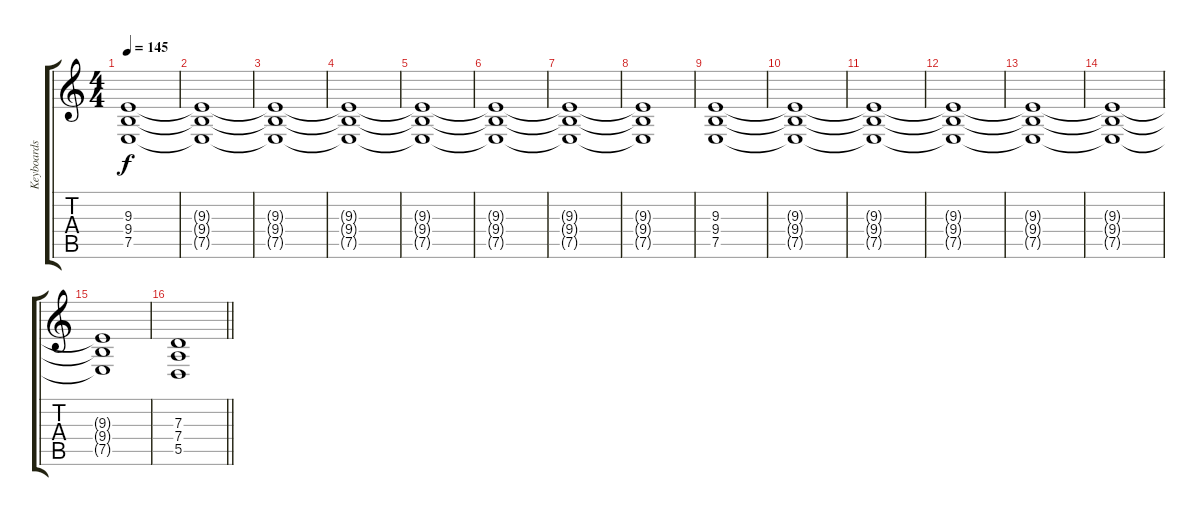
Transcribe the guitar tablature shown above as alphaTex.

\track ("Keyboards" "Keyboards") {instrument pad4choir}
\staff {score tabs}
\tuning (E4 B3 G3 D3 A2 E2) {hide}
\ts (4 4)
\tempo 145
\clef g2
\ks c
(9.3 9.4 7.5).1{dy f volume 5} |
(9.3{t} 9.4{t} 7.5{t}).1 |
(9.3{t} 9.4{t} 7.5{t}).1 |
(9.3{t} 9.4{t} 7.5{t}).1 |
(9.3{t} 9.4{t} 7.5{t}).1 |
(9.3{t} 9.4{t} 7.5{t}).1 |
(9.3{t} 9.4{t} 7.5{t}).1 |
(9.3{t} 9.4{t} 7.5{t}).1 |
(9.3 9.4 7.5).1{volume 6} |
(9.3{t} 9.4{t} 7.5{t}).1 |
(9.3{t} 9.4{t} 7.5{t}).1 |
(9.3{t} 9.4{t} 7.5{t}).1 |
(9.3{t} 9.4{t} 7.5{t}).1 |
(9.3{t} 9.4{t} 7.5{t}).1 |
(9.3{t} 9.4{t} 7.5{t}).1 |
\barLineRight lightlight
(7.3 7.4 5.5).1
